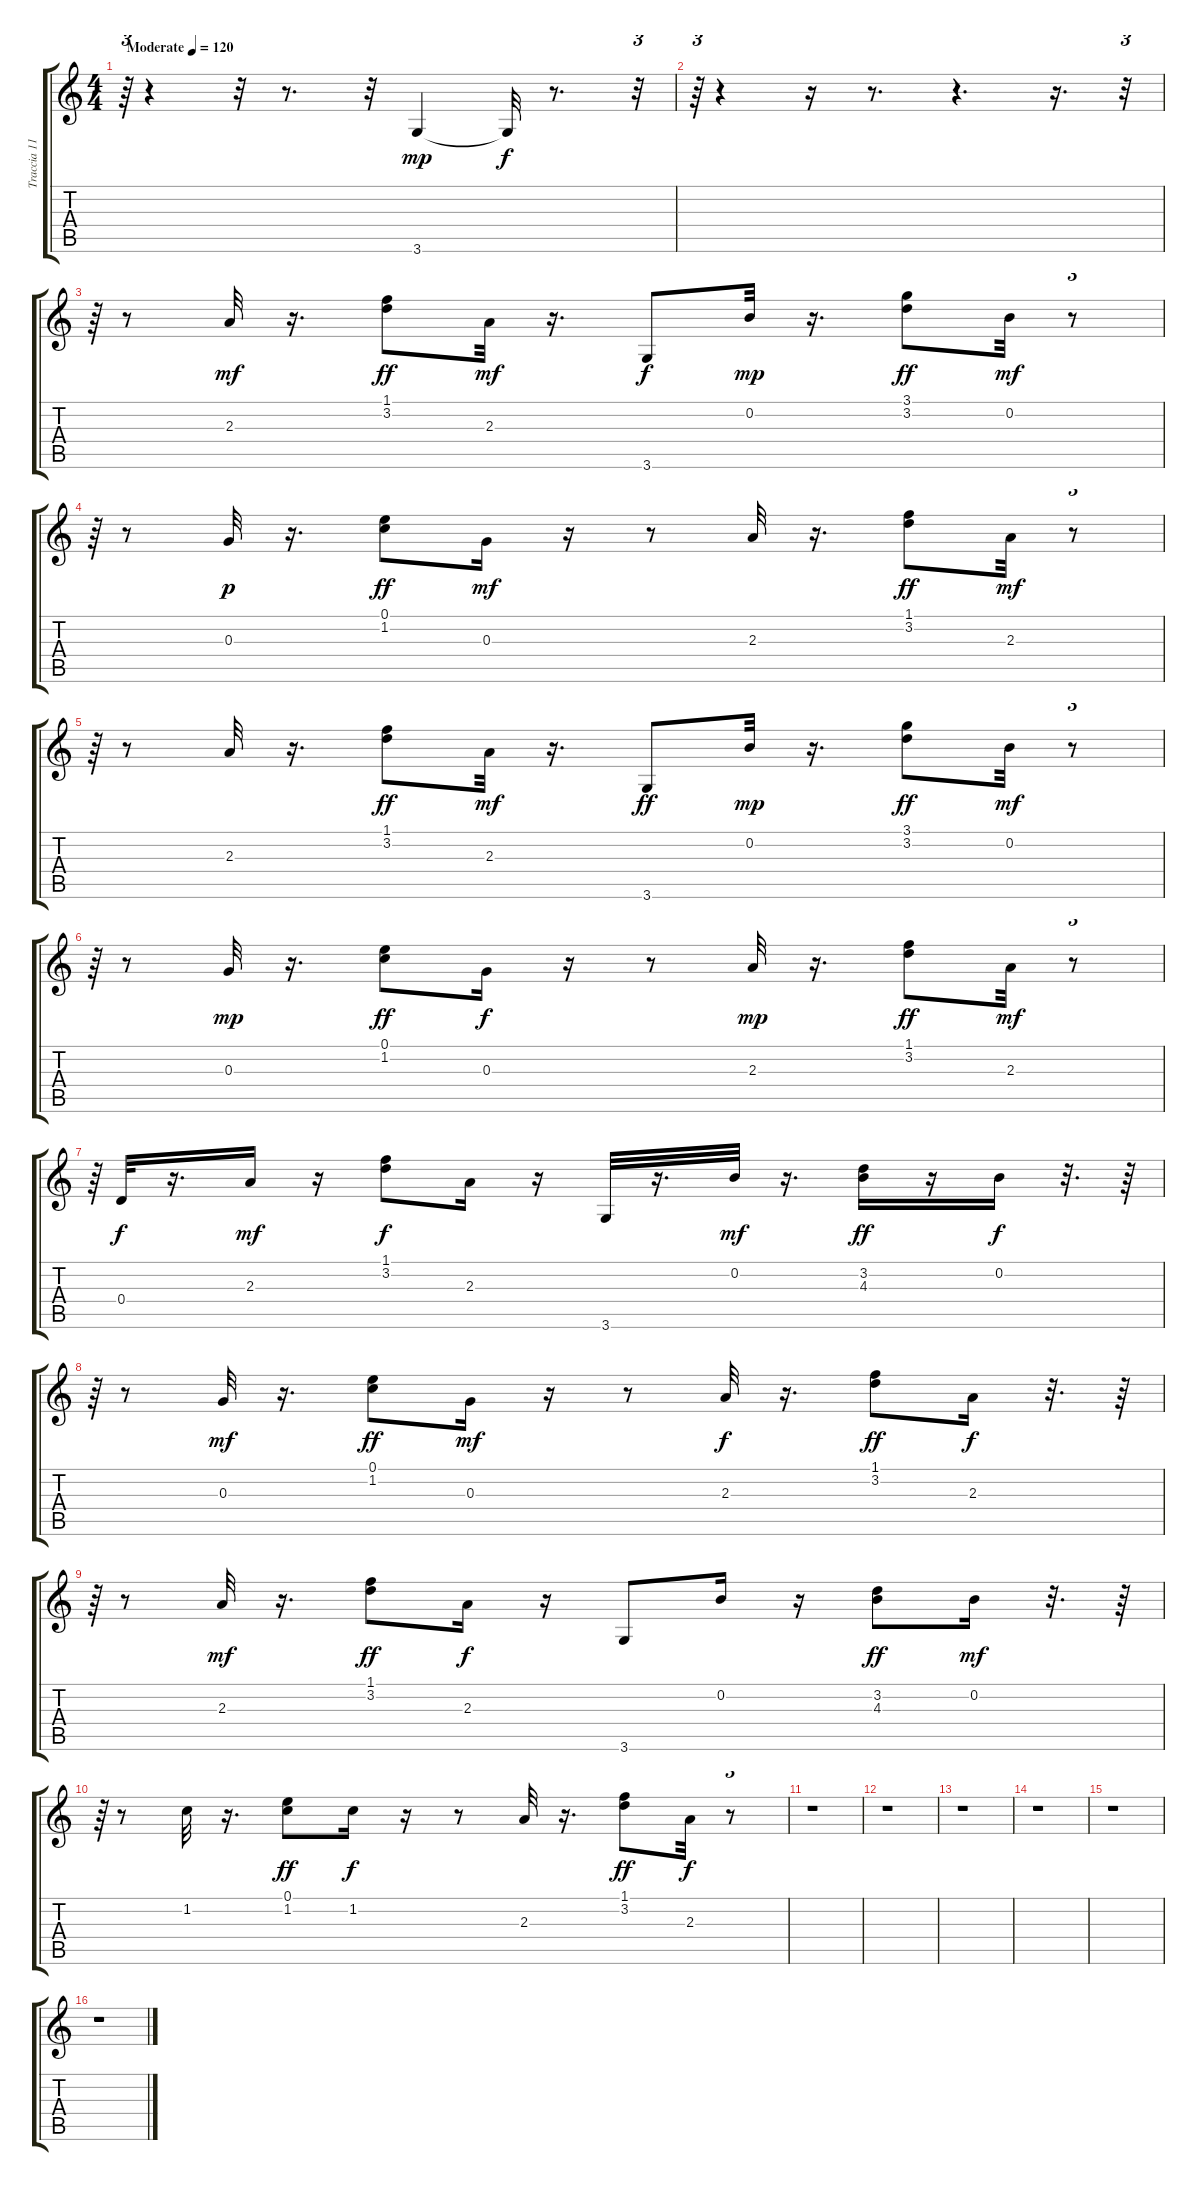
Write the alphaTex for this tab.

\track ("Traccia 11" "Traccia 11") {instrument distortionguitar}
\staff {score tabs}
\tuning (E4 B3 G3 D3 A2 E2) {hide}
\ts (4 4)
\tempo (120 "Moderate")
\clef g2
\ks c
r.64{tu (3 2) dy mp instrument distortionguitar} r.4 r.32 r.8{d} r.32 3.6.4 3.6{t}.32{dy f} r.8{d} r.32{tu (3 2)} |
r.64{tu (3 2)} r.4 r.16 r.8{d} r.4{d} r.16{d} r.32{tu (3 2)} |
r.64{tu (3 2)} r.8 2.3.32{dy mf volume 5} r.16{d} (1.1 3.2).8{dy ff volume 11} 2.3.32{dy mf} r.16{d} 3.6.8{dy f} 0.2.32{dy mp volume 10} r.16{d} (3.1 3.2).8{dy ff} 0.2.32{dy mf} r.8{tu (3 2)} |
r.64{tu (3 2)} r.8 0.3.32{dy p} r.16{d} (0.1 1.2).8{dy ff} 0.3.16{dy mf} r.16 r.8 2.3.32{volume 10} r.16{d} (1.1 3.2).8{dy ff volume 11} 2.3.32{dy mf} r.8{tu (3 2)} |
r.64{tu (3 2)} r.8 2.3.32 r.16{d} (1.1 3.2).8{dy ff volume 10} 2.3.32{dy mf} r.16{d} 3.6.8{dy ff} 0.2.32{dy mp} r.16{d} (3.1 3.2).8{dy ff} 0.2.32{dy mf} r.8{tu (3 2)} |
r.64{tu (3 2)} r.8 0.3.32{dy mp} r.16{d} (0.1 1.2).8{dy ff} 0.3.16{dy f} r.16 r.8 2.3.32{dy mp} r.16{d} (1.1 3.2).8{dy ff} 2.3.32{dy mf} r.8{tu (3 2)} |
r.64{tu (3 2)} 0.4.32{dy f} r.16{d} 2.3.16{dy mf} r.16 (1.1 3.2).8{dy f} 2.3.16 r.16 3.6.32 r.16{d} 0.2.32{dy mf} r.16{d} (3.2 4.3).16{dy ff} r.16 0.2.16{dy f} r.32{d} r.64 |
r.64{tu (3 2)} r.8 0.3.32{dy mf} r.16{d} (0.1 1.2).8{dy ff} 0.3.16{dy mf} r.16 r.8 2.3.32{dy f} r.16{d} (1.1 3.2).8{dy ff} 2.3.16{dy f} r.32{d} r.64 |
r.64{tu (3 2)} r.8 2.3.32{dy mf} r.16{d} (1.1 3.2).8{dy ff} 2.3.16{dy f} r.16 3.6.8 0.2.16 r.16 (3.2 4.3).8{dy ff} 0.2.16{dy mf} r.32{d} r.64 |
r.64{tu (3 2)} r.8 1.2.32 r.16{d} (0.1 1.2).8{dy ff} 1.2.16{dy f} r.16 r.8 2.3.32 r.16{d} (1.1 3.2).8{dy ff} 2.3.32{dy f} r.8{tu (3 2)} |
r.1 |
r.1 |
r.1 |
r.1 |
r.1 |
r.1
